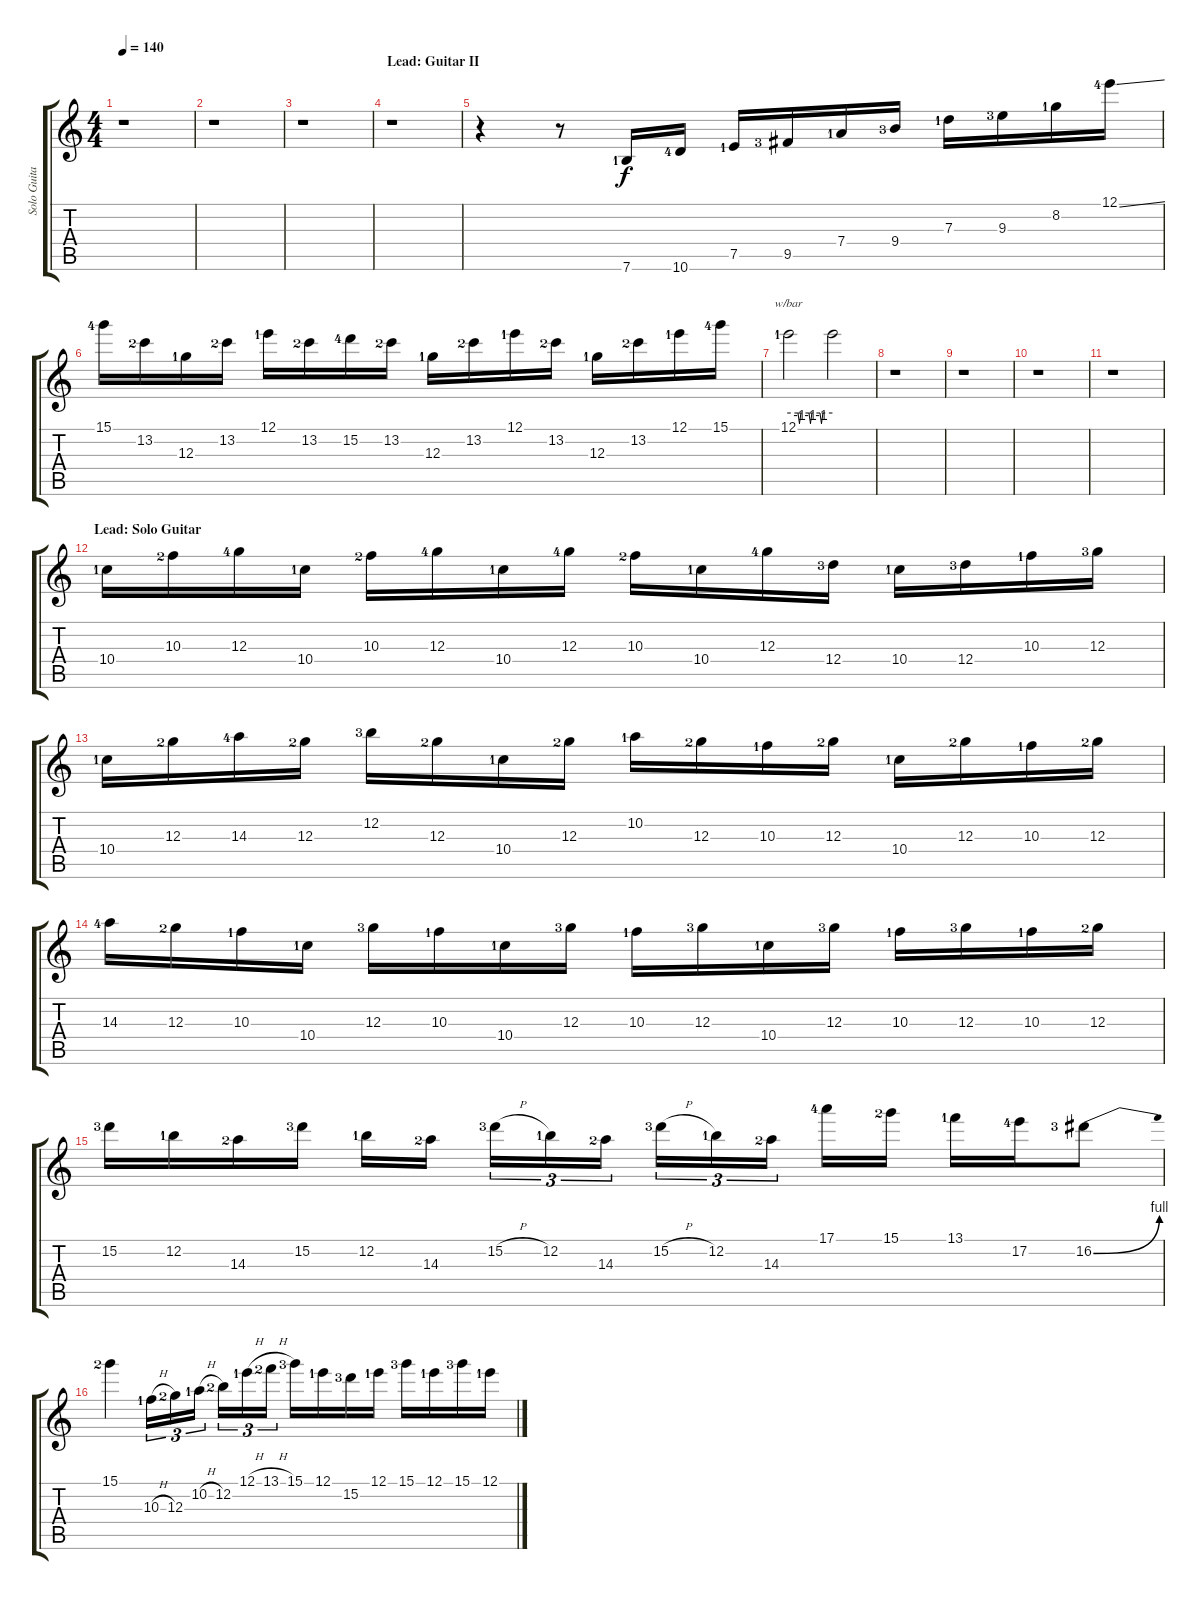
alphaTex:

\track ("Solo Guitar" "Solo Guita") {instrument overdrivenguitar}
\staff {score tabs}
\tuning (E4 B3 G3 D3 A2 E2) {hide}
\ts (4 4)
\tempo 140
\clef g2
\ks c
r.1{dy f} |
r.1 |
r.1 |
\section ("" "Lead: Guitar II")
r.1 |
r.4 r.8 7.6{lf 2}.16{volume 8 balance 8 instrument overdrivenguitar} 10.6{lf 5}.16 7.5{lf 2}.16 9.5{lf 4}.16 7.4{lf 2}.16 9.4{lf 4}.16 7.3{lf 2}.16 9.3{lf 4}.16 8.2{lf 2}.16 12.1{ss lf 5}.16 |
15.1{lf 5}.16 13.2{lf 3}.16 12.3{lf 2}.16 13.2{lf 3}.16 12.1{lf 2}.16 13.2{lf 3}.16 15.2{lf 5}.16 13.2{lf 3}.16 12.3{lf 2}.16 13.2{lf 3}.16 12.1{lf 2}.16 13.2{lf 3}.16 12.3{lf 2}.16 13.2{lf 3}.16 12.1{lf 2}.16 15.1{lf 5}.16 |
12.1{lf 2}.2{tbe (custom default 0 0 13 0 15 -4 17 0 28 0 30 -4 32 0 43 0 45 -4 47 0 60 0)} 12.1{t}.2{volume 0} |
r.1 |
r.1 |
r.1 |
r.1 |
\section ("" "Lead: Solo Guitar")
10.4{lf 2}.16{volume 12 balance 5 instrument overdrivenguitar} 10.3{lf 3}.16 12.3{lf 5}.16 10.4{lf 2}.16 10.3{lf 3}.16 12.3{lf 5}.16 10.4{lf 2}.16 12.3{lf 5}.16 10.3{lf 3}.16 10.4{lf 2}.16 12.3{lf 5}.16 12.4{lf 4}.16 10.4{lf 2}.16 12.4{lf 4}.16 10.3{lf 2}.16 12.3{lf 4}.16 |
10.4{lf 2}.16 12.3{lf 3}.16 14.3{lf 5}.16 12.3{lf 3}.16 12.2{lf 4}.16 12.3{lf 3}.16 10.4{lf 2}.16 12.3{lf 3}.16 10.2{lf 2}.16 12.3{lf 3}.16 10.3{lf 2}.16 12.3{lf 3}.16 10.4{lf 2}.16 12.3{lf 3}.16 10.3{lf 2}.16 12.3{lf 3}.16 |
14.3{lf 5}.16 12.3{lf 3}.16 10.3{lf 2}.16 10.4{lf 2}.16 12.3{lf 4}.16 10.3{lf 2}.16 10.4{lf 2}.16 12.3{lf 4}.16 10.3{lf 2}.16 12.3{lf 4}.16 10.4{lf 2}.16 12.3{lf 4}.16 10.3{lf 2}.16 12.3{lf 4}.16 10.3{lf 2}.16 12.3{lf 3}.16 |
15.2{lf 4}.16 12.2{lf 2}.16 14.3{lf 3}.16 15.2{lf 4}.16 12.2{lf 2}.16 14.3{lf 3}.16 15.2{h lf 4}.16{tu (3 2)} 12.2{lf 2}.16{tu (3 2)} 14.3{lf 3}.16{tu (3 2)} 15.2{h lf 4}.16{tu (3 2)} 12.2{lf 2}.16{tu (3 2)} 14.3{lf 3}.16{tu (3 2)} 17.1{lf 5}.16 15.1{lf 3}.16 13.1{lf 2}.16 17.2{lf 5}.16 16.2{be (bend 0 0 60 4) lf 4}.8 |
15.1{lf 3}.4{volume 0} 10.3{h lf 2}.16{tu (3 2)} 12.3{lf 3}.16{tu (3 2)} 10.2{h lf 2}.16{tu (3 2)} 12.2{lf 3}.16{tu (3 2)} 12.1{h lf 2}.16{tu (3 2)} 13.1{h lf 3}.16{tu (3 2)} 15.1{lf 4}.16 12.1{lf 2}.16 15.2{lf 4}.16 12.1{lf 2}.16 15.1{lf 4}.16 12.1{lf 2}.16 15.1{lf 4}.16 12.1{lf 2}.16
